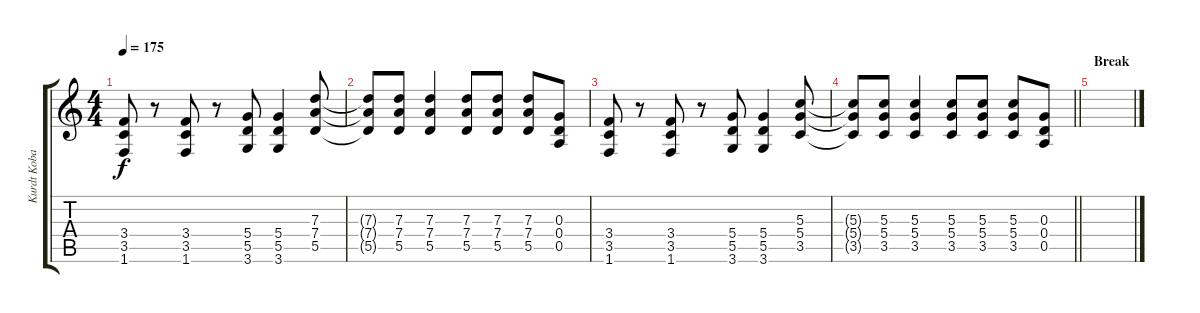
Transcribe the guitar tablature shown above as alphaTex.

\track ("Kurdt Kobain" "Kurdt Koba") {solo instrument distortionguitar}
\staff {score tabs}
\tuning (E4 B3 G3 D3 A2 E2) {hide}
\ts (4 4)
\tempo 175
\clef g2
\ks c
(3.4 3.5 1.6).8{dy f} r.8 (3.4 3.5 1.6).8 r.8 (5.4 5.5 3.6).8 (5.4 5.5 3.6).4 (7.3 7.4 5.5).8 |
(7.3{t} 7.4{t} 5.5{t}).8 (7.3 7.4 5.5).8 (7.3 7.4 5.5).4 (7.3 7.4 5.5).8 (7.3 7.4 5.5).8 (7.3 7.4 5.5).8 (0.3 0.4 0.5).8 |
(3.4 3.5 1.6).8 r.8 (3.4 3.5 1.6).8 r.8 (5.4 5.5 3.6).8 (5.4 5.5 3.6).4 (5.3 5.4 3.5).8 |
\barLineRight lightlight
(5.3{t} 5.4{t} 3.5{t}).8 (5.3 5.4 3.5).8 (5.3 5.4 3.5).4 (5.3 5.4 3.5).8 (5.3 5.4 3.5).8 (5.3 5.4 3.5).8 (0.3 0.4 0.5).8 |
\section ("" "Break")
